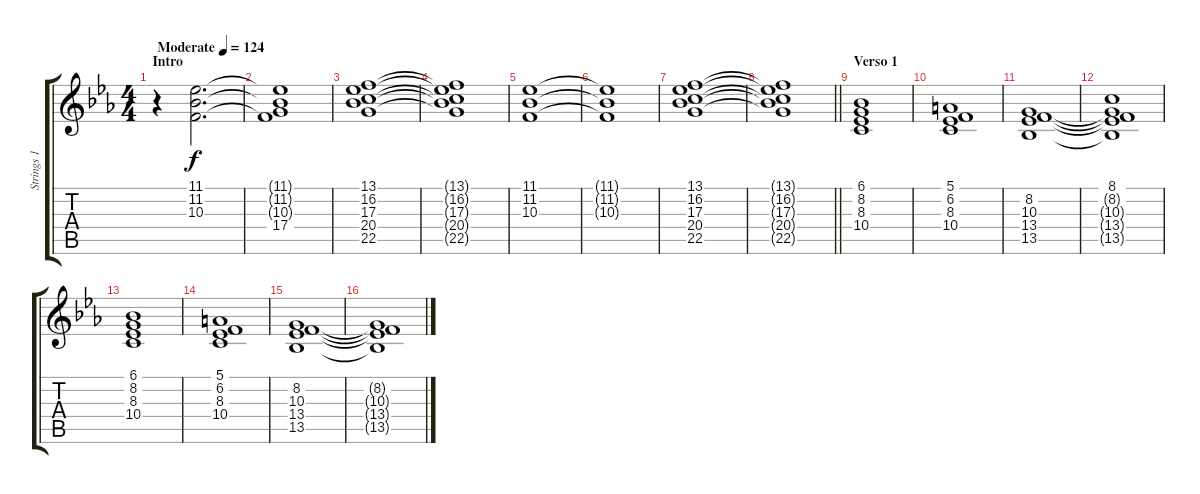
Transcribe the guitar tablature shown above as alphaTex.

\track ("Strings 1" "Strings 1") {instrument fx7echoes}
\staff {score tabs}
\tuning (E4 B3 G3 D3 A2 E2) {hide}
\ts (4 4)
\section ("" "Intro")
\tempo (124 "Moderate")
\clef g2
\ks eb
r.4{dy f instrument fx7echoes} (11.1 11.2 10.3).2{d} |
(11.1{t} 11.2{t} 10.3{t} 17.4).1 |
(13.1 16.2 17.3 20.4 22.5).1 |
(13.1{t} 16.2{t} 17.3{t} 20.4{t} 22.5{t}).1 |
(11.1 11.2 10.3).1 |
(11.1{t} 11.2{t} 10.3{t}).1 |
(13.1 16.2 17.3 20.4 22.5).1 |
\barLineRight lightlight
(13.1{t} 16.2{t} 17.3{t} 20.4{t} 22.5{t}).1 |
\section ("" "Verso 1")
(6.1 8.2 8.3 10.4).1 |
(5.1 6.2 8.3 10.4).1 |
(8.2 10.3 13.4 13.5).1 |
(8.1 8.2{t} 10.3{t} 13.4{t} 13.5{t}).1 |
(6.1 8.2 8.3 10.4).1 |
(5.1 6.2 8.3 10.4).1 |
(8.2 10.3 13.4 13.5).1 |
(8.2{t} 10.3{t} 13.4{t} 13.5{t}).1
